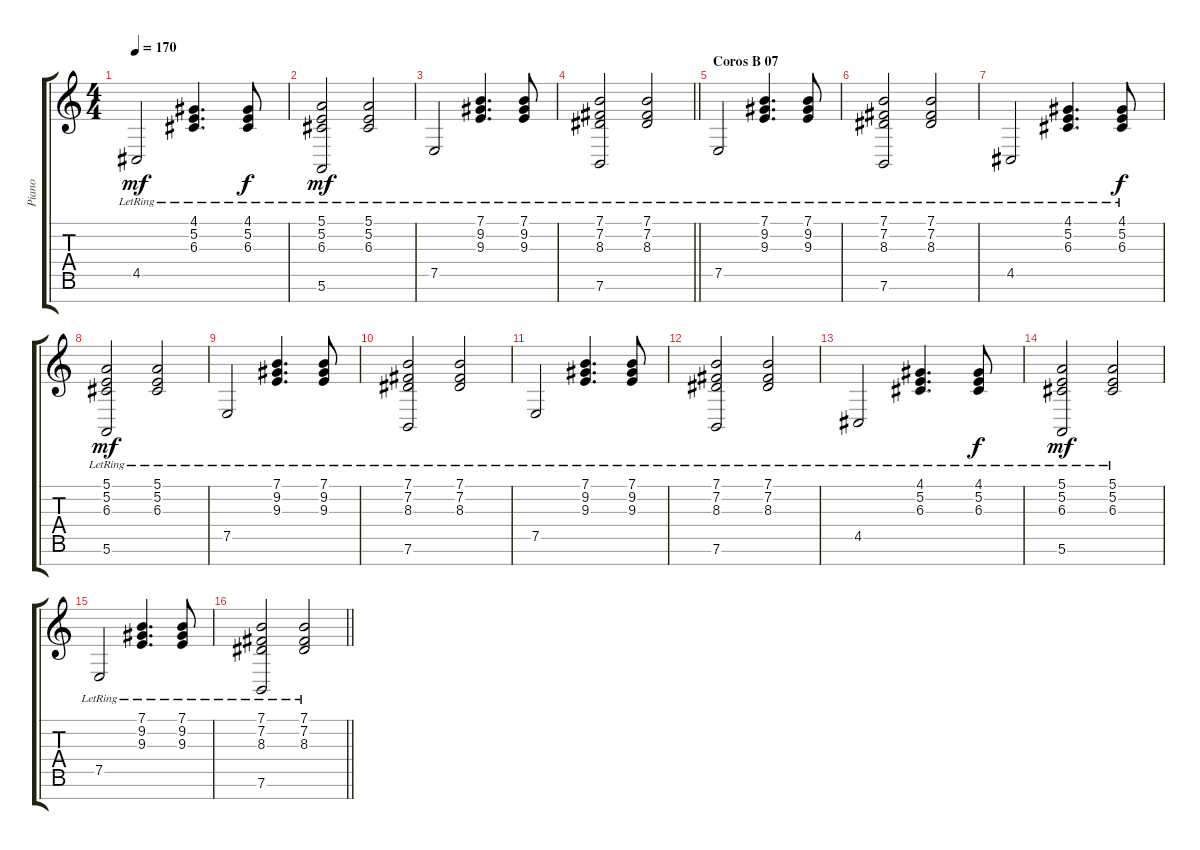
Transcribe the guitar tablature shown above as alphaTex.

\track ("Piano" "Piano") {instrument acousticgrandpiano}
\staff {score tabs}
\tuning (E4 B3 G3 D3 A2 E2 B1) {hide}
\ts (4 4)
\tempo 170
\clef g2
\ks c
4.5{lr}.2{dy mf} (4.1{lr} 5.2{lr} 6.3{lr}).4{d} (4.1{lr} 5.2{lr} 6.3{lr}).8{dy f} |
(5.1{lr} 5.2{lr} 6.3{lr} 5.6{lr}).2{dy mf} (5.1{lr} 5.2{lr} 6.3{lr}).2 |
7.5{lr}.2 (7.1{lr} 9.2{lr} 9.3{lr}).4{d} (7.1{lr} 9.2{lr} 9.3{lr}).8 |
\barLineRight lightlight
(7.1{lr} 7.2{lr} 8.3{lr} 7.6{lr}).2 (7.1{lr} 7.2{lr} 8.3{lr}).2 |
\section ("" "Coros B 07")
7.5{lr}.2 (7.1{lr} 9.2{lr} 9.3{lr}).4{d} (7.1{lr} 9.2{lr} 9.3{lr}).8 |
(7.1{lr} 7.2{lr} 8.3{lr} 7.6{lr}).2 (7.1{lr} 7.2{lr} 8.3{lr}).2 |
4.5{lr}.2 (4.1{lr} 5.2{lr} 6.3{lr}).4{d} (4.1{lr} 5.2{lr} 6.3{lr}).8{dy f} |
(5.1{lr} 5.2{lr} 6.3{lr} 5.6{lr}).2{dy mf} (5.1{lr} 5.2{lr} 6.3{lr}).2 |
7.5{lr}.2 (7.1{lr} 9.2{lr} 9.3{lr}).4{d} (7.1{lr} 9.2{lr} 9.3{lr}).8 |
(7.1{lr} 7.2{lr} 8.3{lr} 7.6{lr}).2 (7.1{lr} 7.2{lr} 8.3{lr}).2 |
7.5{lr}.2 (7.1{lr} 9.2{lr} 9.3{lr}).4{d} (7.1{lr} 9.2{lr} 9.3{lr}).8 |
(7.1{lr} 7.2{lr} 8.3{lr} 7.6{lr}).2 (7.1{lr} 7.2{lr} 8.3{lr}).2 |
4.5{lr}.2 (4.1{lr} 5.2{lr} 6.3{lr}).4{d} (4.1{lr} 5.2{lr} 6.3{lr}).8{dy f} |
(5.1{lr} 5.2{lr} 6.3{lr} 5.6{lr}).2{dy mf} (5.1{lr} 5.2{lr} 6.3{lr}).2 |
7.5{lr}.2 (7.1{lr} 9.2{lr} 9.3{lr}).4{d} (7.1{lr} 9.2{lr} 9.3{lr}).8 |
\barLineRight lightlight
(7.1{lr} 7.2{lr} 8.3{lr} 7.6{lr}).2 (7.1{lr} 7.2{lr} 8.3{lr}).2
